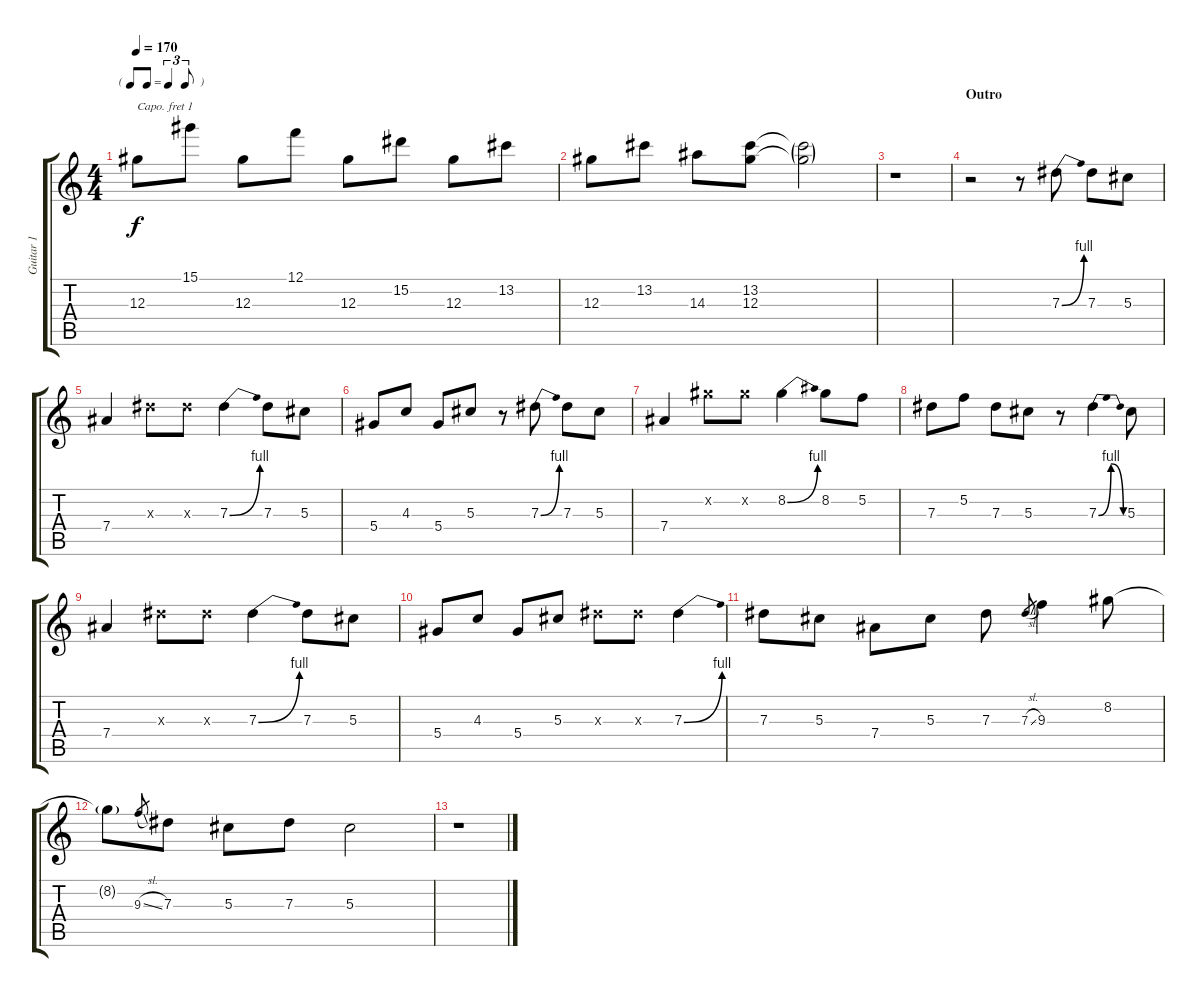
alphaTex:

\track ("Guitar 1" "Guitar 1") {instrument distortionguitar}
\staff {score tabs}
\capo 1
\tuning (E4 B3 G3 D3 A2 E2) {hide}
\ts (4 4)
\tf triplet8th
\tempo 170
\clef g2
\ks c
12.3.8{dy f} 15.1.8 12.3.8 12.1.8 12.3.8 15.2.8 12.3.8 13.2.8 |
12.3.8 13.2.8 14.3.8 (13.2 12.3).8 (13.2{g t} 12.3{g t}).2 |
r.1 |
\section ("" "Outro")
r.2 r.8 7.3{be (bend 0 0 60 4)}.8 7.3.8 5.3.8 |
7.4.4 7.3{x}.8 7.3{x}.8 7.3{be (bend 0 0 60 4)}.4 7.3.8 5.3.8 |
5.4.8 4.3.8 5.4.8 5.3.8 r.8 7.3{be (bend 0 0 60 4)}.8 7.3.8 5.3.8 |
7.4.4 8.2{x}.8 8.2{x}.8 8.2{be (bend 0 0 60 4)}.4 8.2.8 5.2.8 |
7.3.8 5.2.8 7.3.8 5.3.8 r.8 7.3{be (bendrelease 0 0 30 4 30 4 60 0)}.4 5.3.8 |
7.4.4 7.3{x}.8 7.3{x}.8 7.3{be (bend 0 0 60 4)}.4 7.3.8 5.3.8 |
5.4.8 4.3.8 5.4.8 5.3.8 7.3{x}.8 7.3{x}.8 7.3{be (bend 0 0 60 4)}.4 |
7.3.8 5.3.8 7.4.8 5.3.8 7.3.8 7.3{sl}.8{gr} 9.3.4 8.2.8 |
8.2{g t}.8 9.3{sl}.8{gr} 7.3.8 5.3.8 7.3.8 5.3.2 |
r.1
